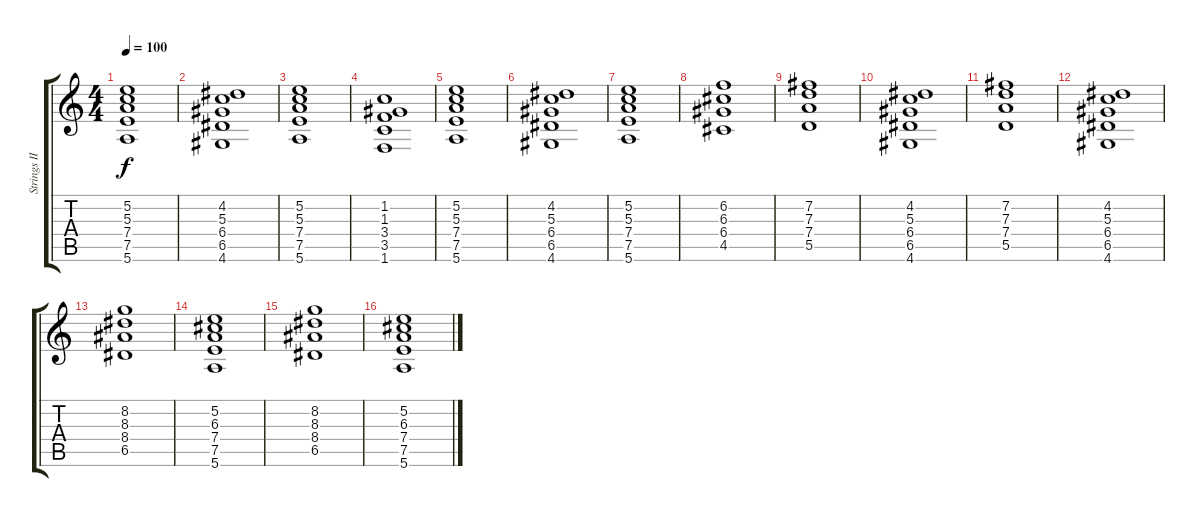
\track ("Strings II" "Strings II") {instrument stringensemble1}
\staff {score tabs}
\tuning (E5 B4 G4 D4 A3 E3) {hide}
\ts (4 4)
\tempo 100
\clef g2
\ks c
(5.2 5.3 7.4 7.5 5.6).1{dy f} |
(4.2 5.3 6.4 6.5 4.6).1 |
(5.2 5.3 7.4 7.5 5.6).1 |
(1.2 1.3 3.4 3.5 1.6).1 |
(5.2 5.3 7.4 7.5 5.6).1 |
(4.2 5.3 6.4 6.5 4.6).1 |
(5.2 5.3 7.4 7.5 5.6).1 |
(6.2 6.3 6.4 4.5).1 |
(7.2 7.3 7.4 5.5).1 |
(4.2 5.3 6.4 6.5 4.6).1 |
(7.2 7.3 7.4 5.5).1 |
(4.2 5.3 6.4 6.5 4.6).1 |
(8.2 8.3 8.4 6.5).1 |
(5.2 6.3 7.4 7.5 5.6).1 |
(8.2 8.3 8.4 6.5).1 |
(5.2 6.3 7.4 7.5 5.6).1
